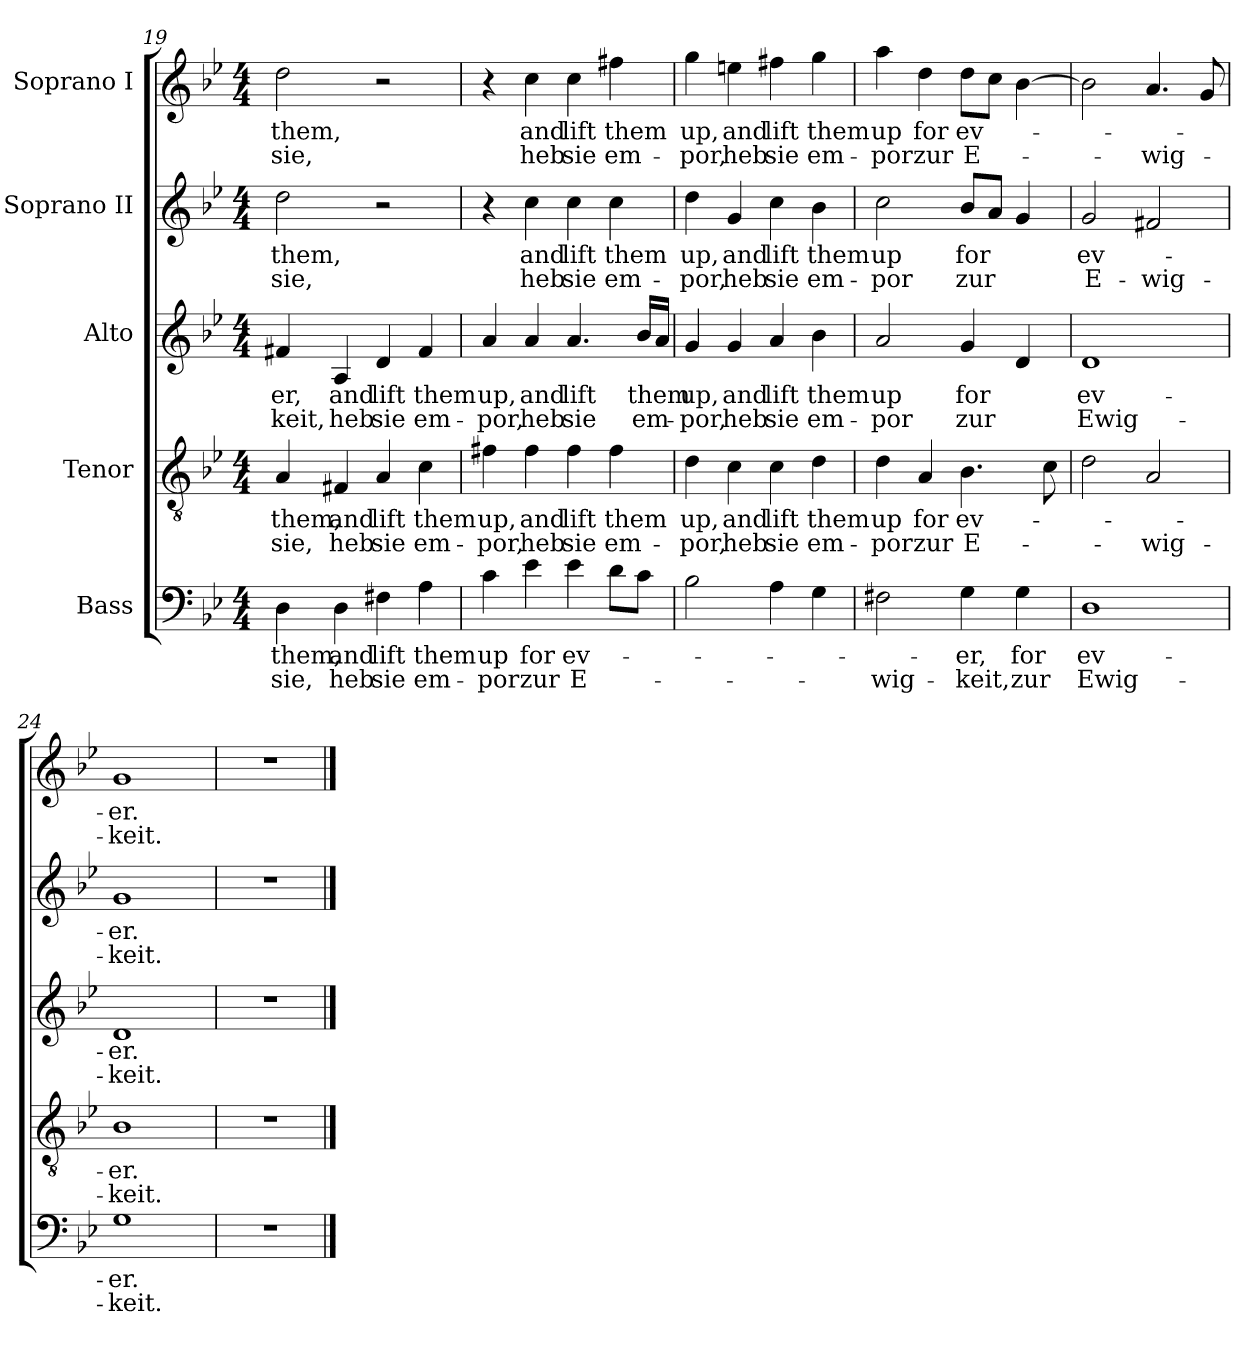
**kern	**text	**text	**kern	**text	**text	**kern	**text	**text	**kern	**text	**text	**kern	**text	**text
*part5	*part5	*part5	*part4	*part4	*part4	*part3	*part3	*part3	*part2	*part2	*part2	*part1	*part1	*part1
*staff5	*staff5	*staff5	*staff4	*staff4	*staff4	*staff3	*staff3	*staff3	*staff2	*staff2	*staff2	*staff1	*staff1	*staff1
*I"Bass	*	*	*I"Tenor	*	*	*I"Alto	*	*	*I"Soprano II	*	*	*I"Soprano I	*	*
!!LO:LB:g=z
*clefF4	*	*	*clefGv2	*	*	*clefG2	*	*	*clefG2	*	*	*clefG2	*	*
*k[b-e-]	*	*	*k[b-e-]	*	*	*k[b-e-]	*	*	*k[b-e-]	*	*	*k[b-e-]	*	*
*B-:	*	*	*B-:	*	*	*B-:	*	*	*B-:	*	*	*B-:	*	*
*M4/4	*	*	*M4/4	*	*	*M4/4	*	*	*M4/4	*	*	*M4/4	*	*
=19	=19	=19	=19	=19	=19	=19	=19	=19	=19	=19	=19	=19	=19	=19
!	!LO:LY:b	!LO:LY:b	!	!LO:LY:b	!LO:LY:b	!	!LO:LY:b	!LO:LY:b	!	!LO:LY:b	!LO:LY:b	!	!LO:LY:b	!LO:LY:b
4D\	them,	sie,	4A/	them,	sie,	4f#X/	-er,	-keit,	2dd\	them,	sie,	2dd\	them,	sie,
!	!LO:LY:b	!LO:LY:b	!	!LO:LY:b	!LO:LY:b	!	!LO:LY:b	!LO:LY:b	!	!	!	!	!	!
4D\	and	heb	4F#X/	and	heb	4A/	and	heb	.	.	.	.	.	.
!	!LO:LY:b	!LO:LY:b	!	!LO:LY:b	!LO:LY:b	!	!LO:LY:b	!LO:LY:b	!	!	!	!	!	!
4F#X\	lift	sie	4A/	lift	sie	4d/	lift	sie	2r	.	.	2r	.	.
!	!LO:LY:b	!LO:LY:b	!	!LO:LY:b	!LO:LY:b	!	!LO:LY:b	!LO:LY:b	!	!	!	!	!	!
4A\	them	em-	4c\	them	em-	4f#/	them	em-	.	.	.	.	.	.
!!LO:PB:g=z
=20	=20	=20	=20	=20	=20	=20	=20	=20	=20	=20	=20	=20	=20	=20
!	!LO:LY:b	!LO:LY:b	!	!LO:LY:b	!LO:LY:b	!	!LO:LY:b	!LO:LY:b	!	!	!	!	!	!
4c\	up	-por	4f#X\	up,	-por,	4a/	up,	-por,	4r	.	.	4r	.	.
!	!LO:LY:b	!LO:LY:b	!	!LO:LY:b	!LO:LY:b	!	!LO:LY:b	!LO:LY:b	!	!LO:LY:b	!LO:LY:b	!	!LO:LY:b	!LO:LY:b
4e-\	for	zur	4f#\	and	heb	4a/	and	heb	4cc\	and	heb	4cc\	and	heb
!	!LO:LY:b	!LO:LY:b	!	!LO:LY:b	!LO:LY:b	!	!LO:LY:b	!LO:LY:b	!	!LO:LY:b	!LO:LY:b	!	!LO:LY:b	!LO:LY:b
4e-\	ev-	E-	4f#\	lift	sie	4.a/	lift	sie	4cc\	lift	sie	4cc\	lift	sie
!	!	!	!	!LO:LY:b	!LO:LY:b	!	!	!	!	!LO:LY:b	!LO:LY:b	!	!LO:LY:b	!LO:LY:b
8d\L	.	.	4f#\	them	em-	.	.	.	4cc\	them	em-	4ff#X\	them	em-
!	!	!	!	!	!	!	!LO:LY:b	!LO:LY:b	!	!	!	!	!	!
8c\J	.	.	.	.	.	16b-/LL	them	em-	.	.	.	.	.	.
.	.	.	.	.	.	16a/JJ	.	.	.	.	.	.	.	.
=21	=21	=21	=21	=21	=21	=21	=21	=21	=21	=21	=21	=21	=21	=21
!	!	!	!	!LO:LY:b	!LO:LY:b	!	!LO:LY:b	!LO:LY:b	!	!LO:LY:b	!LO:LY:b	!	!LO:LY:b	!LO:LY:b
2B-\	.	.	4d\	up,	-por,	4g/	up,	-por,	4dd\	up,	-por,	4gg\	up,	-por,
!	!	!	!	!LO:LY:b	!LO:LY:b	!	!LO:LY:b	!LO:LY:b	!	!LO:LY:b	!LO:LY:b	!	!LO:LY:b	!LO:LY:b
.	.	.	4c\	and	heb	4g/	and	heb	4g/	and	heb	4een\	and	heb
!	!	!	!	!LO:LY:b	!LO:LY:b	!	!LO:LY:b	!LO:LY:b	!	!LO:LY:b	!LO:LY:b	!	!LO:LY:b	!LO:LY:b
4A\	.	.	4c\	lift	sie	4a/	lift	sie	4cc\	lift	sie	4ff#X\	lift	sie
!	!	!	!	!LO:LY:b	!LO:LY:b	!	!LO:LY:b	!LO:LY:b	!	!LO:LY:b	!LO:LY:b	!	!LO:LY:b	!LO:LY:b
4G\	.	.	4d\	them	em-	4b-\	them	em-	4b-\	them	em-	4gg\	them	em-
=22	=22	=22	=22	=22	=22	=22	=22	=22	=22	=22	=22	=22	=22	=22
!	!	!LO:LY:b	!	!LO:LY:b	!LO:LY:b	!	!LO:LY:b	!LO:LY:b	!	!LO:LY:b	!LO:LY:b	!	!LO:LY:b	!LO:LY:b
2F#X\	.	-wig-	4d\	up	-por	2a/	up	-por	2cc\	up	-por	4aa\	up	-por
!	!	!	!	!LO:LY:b	!LO:LY:b	!	!	!	!	!	!	!	!LO:LY:b	!LO:LY:b
.	.	.	4A/	for	zur	.	.	.	.	.	.	4dd\	for	zur
!	!LO:LY:b	!LO:LY:b	!	!LO:LY:b	!LO:LY:b	!	!LO:LY:b	!LO:LY:b	!	!LO:LY:b	!LO:LY:b	!	!LO:LY:b	!LO:LY:b
4G\	-er,	-keit,	4.B-\	ev-	E-	4g/	for	zur	8b-/L	for	zur	8dd\L	ev-	E-
.	.	.	.	.	.	.	.	.	8a/J	.	.	8cc\J	.	.
!	!LO:LY:b	!LO:LY:b	!	!	!	!	!	!	!	!	!	!	!	!
4G\	for	zur	.	.	.	4d/	.	.	4g/	.	.	[4b-\	.	.
.	.	.	8c\	.	.	.	.	.	.	.	.	.	.	.
=23	=23	=23	=23	=23	=23	=23	=23	=23	=23	=23	=23	=23	=23	=23
!	!LO:LY:b	!LO:LY:b	!	!	!	!	!LO:LY:b	!LO:LY:b	!	!LO:LY:b	!LO:LY:b	!	!	!
1D	ev-	Ewig-	2d\	.	.	1d	ev-	Ewig-	2g/	ev-	E-	2b-\]	.	.
!	!	!	!	!	!LO:LY:b	!	!	!	!	!	!LO:LY:b	!	!	!LO:LY:b
.	.	.	2A/	.	-wig-	.	.	.	2f#X/	.	-wig-	4.a/	.	-wig-
.	.	.	.	.	.	.	.	.	.	.	.	8g/	.	.
!!LO:LB:g=z
=24	=24	=24	=24	=24	=24	=24	=24	=24	=24	=24	=24	=24	=24	=24
!	!LO:LY:b	!LO:LY:b	!	!LO:LY:b	!LO:LY:b	!	!LO:LY:b	!LO:LY:b	!	!LO:LY:b	!LO:LY:b	!	!LO:LY:b	!LO:LY:b
1G	-er.	-keit.	1B-	-er.	-keit.	1d	-er.	-keit.	1g	-er.	-keit.	1g	-er.	-keit.
=25	=25	=25	=25	=25	=25	=25	=25	=25	=25	=25	=25	=25	=25	=25
1r	.	.	1r	.	.	1r	.	.	1r	.	.	1r	.	.
==	==	==	==	==	==	==	==	==	==	==	==	==	==	==
*-	*-	*-	*-	*-	*-	*-	*-	*-	*-	*-	*-	*-	*-	*-
